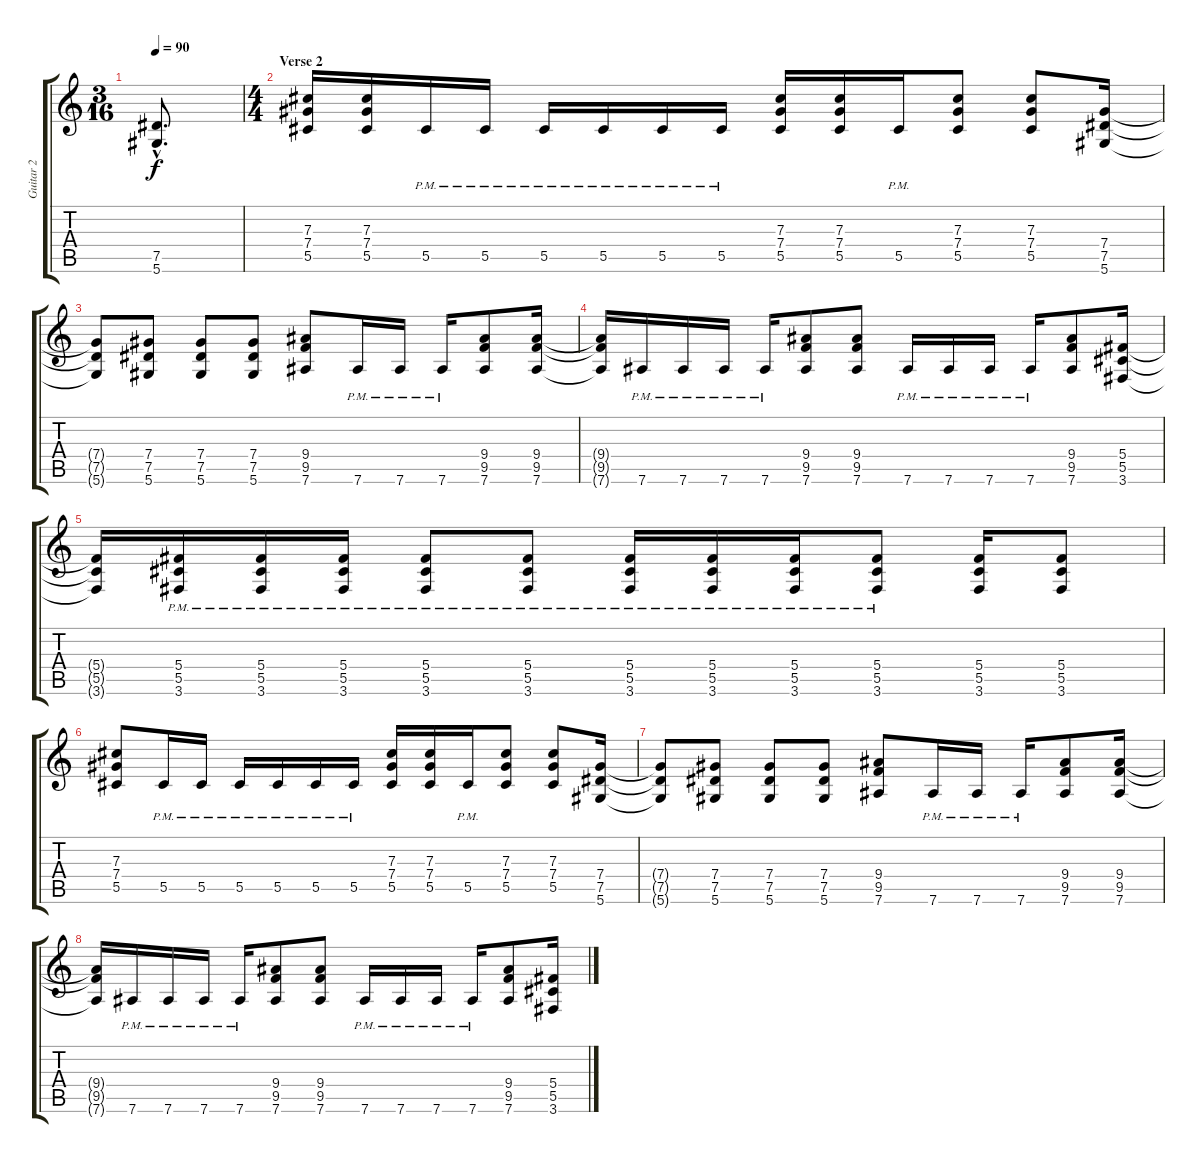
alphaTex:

\track ("Guitar 2" "Guitar 2") {instrument distortionguitar}
\staff {score tabs}
\tuning (Eb4 Bb3 Gb3 Db3 Ab2 Eb2) {hide}
\ts (3 16)
\tempo 90
\clef g2
\ks c
(7.5{hac t} 5.6{hac t}).8{d dy f} |
\ts (4 4)
\section ("" "Verse 2")
(7.3 7.4 5.5).16 (7.3 7.4 5.5).16 5.5{pm}.16 5.5{pm}.16 5.5{pm}.16 5.5{pm}.16 5.5{pm}.16 5.5{pm}.16 (7.3 7.4 5.5).16 (7.3 7.4 5.5).16 5.5{pm}.16 (7.3 7.4 5.5).8 (7.3 7.4 5.5).8 (7.4 7.5 5.6).16 |
(7.4{t} 7.5{t} 5.6{t}).8 (7.4 7.5 5.6).8 (7.4 7.5 5.6).8 (7.4 7.5 5.6).8 (9.4 9.5 7.6).8 7.6{pm}.16 7.6{pm}.16 7.6{pm}.16 (9.4 9.5 7.6).8 (9.4 9.5 7.6).16 |
(9.4{t} 9.5{t} 7.6{t}).16 7.6{pm}.16 7.6{pm}.16 7.6{pm}.16 7.6{pm}.16 (9.4 9.5 7.6).8 (9.4 9.5 7.6).8 7.6{pm}.16 7.6{pm}.16 7.6{pm}.16 7.6{pm}.16 (9.4 9.5 7.6).8 (5.4 5.5 3.6).16 |
(5.4{t} 5.5{t} 3.6{t}).16 (5.4 5.5 3.6{pm}).16 (5.4 5.5 3.6{pm}).16 (5.4 5.5 3.6{pm}).16 (5.4 5.5 3.6{pm}).8 (5.4 5.5 3.6{pm}).8 (5.4 5.5 3.6{pm}).16 (5.4 5.5 3.6{pm}).16 (5.4 5.5 3.6{pm}).16 (5.4 5.5 3.6{pm}).8 (5.4 5.5 3.6).16 (5.4 5.5 3.6).8 |
(7.3 7.4 5.5).8 5.5{pm}.16 5.5{pm}.16 5.5{pm}.16 5.5{pm}.16 5.5{pm}.16 5.5{pm}.16 (7.3 7.4 5.5).16 (7.3 7.4 5.5).16 5.5{pm}.16 (7.3 7.4 5.5).8 (7.3 7.4 5.5).8 (7.4 7.5 5.6).16 |
(7.4{t} 7.5{t} 5.6{t}).8 (7.4 7.5 5.6).8 (7.4 7.5 5.6).8 (7.4 7.5 5.6).8 (9.4 9.5 7.6).8 7.6{pm}.16 7.6{pm}.16 7.6{pm}.16 (9.4 9.5 7.6).8 (9.4 9.5 7.6).16 |
(9.4{t} 9.5{t} 7.6{t}).16 7.6{pm}.16 7.6{pm}.16 7.6{pm}.16 7.6{pm}.16 (9.4 9.5 7.6).8 (9.4 9.5 7.6).8 7.6{pm}.16 7.6{pm}.16 7.6{pm}.16 7.6{pm}.16 (9.4 9.5 7.6).8 (5.4 5.5 3.6).16
